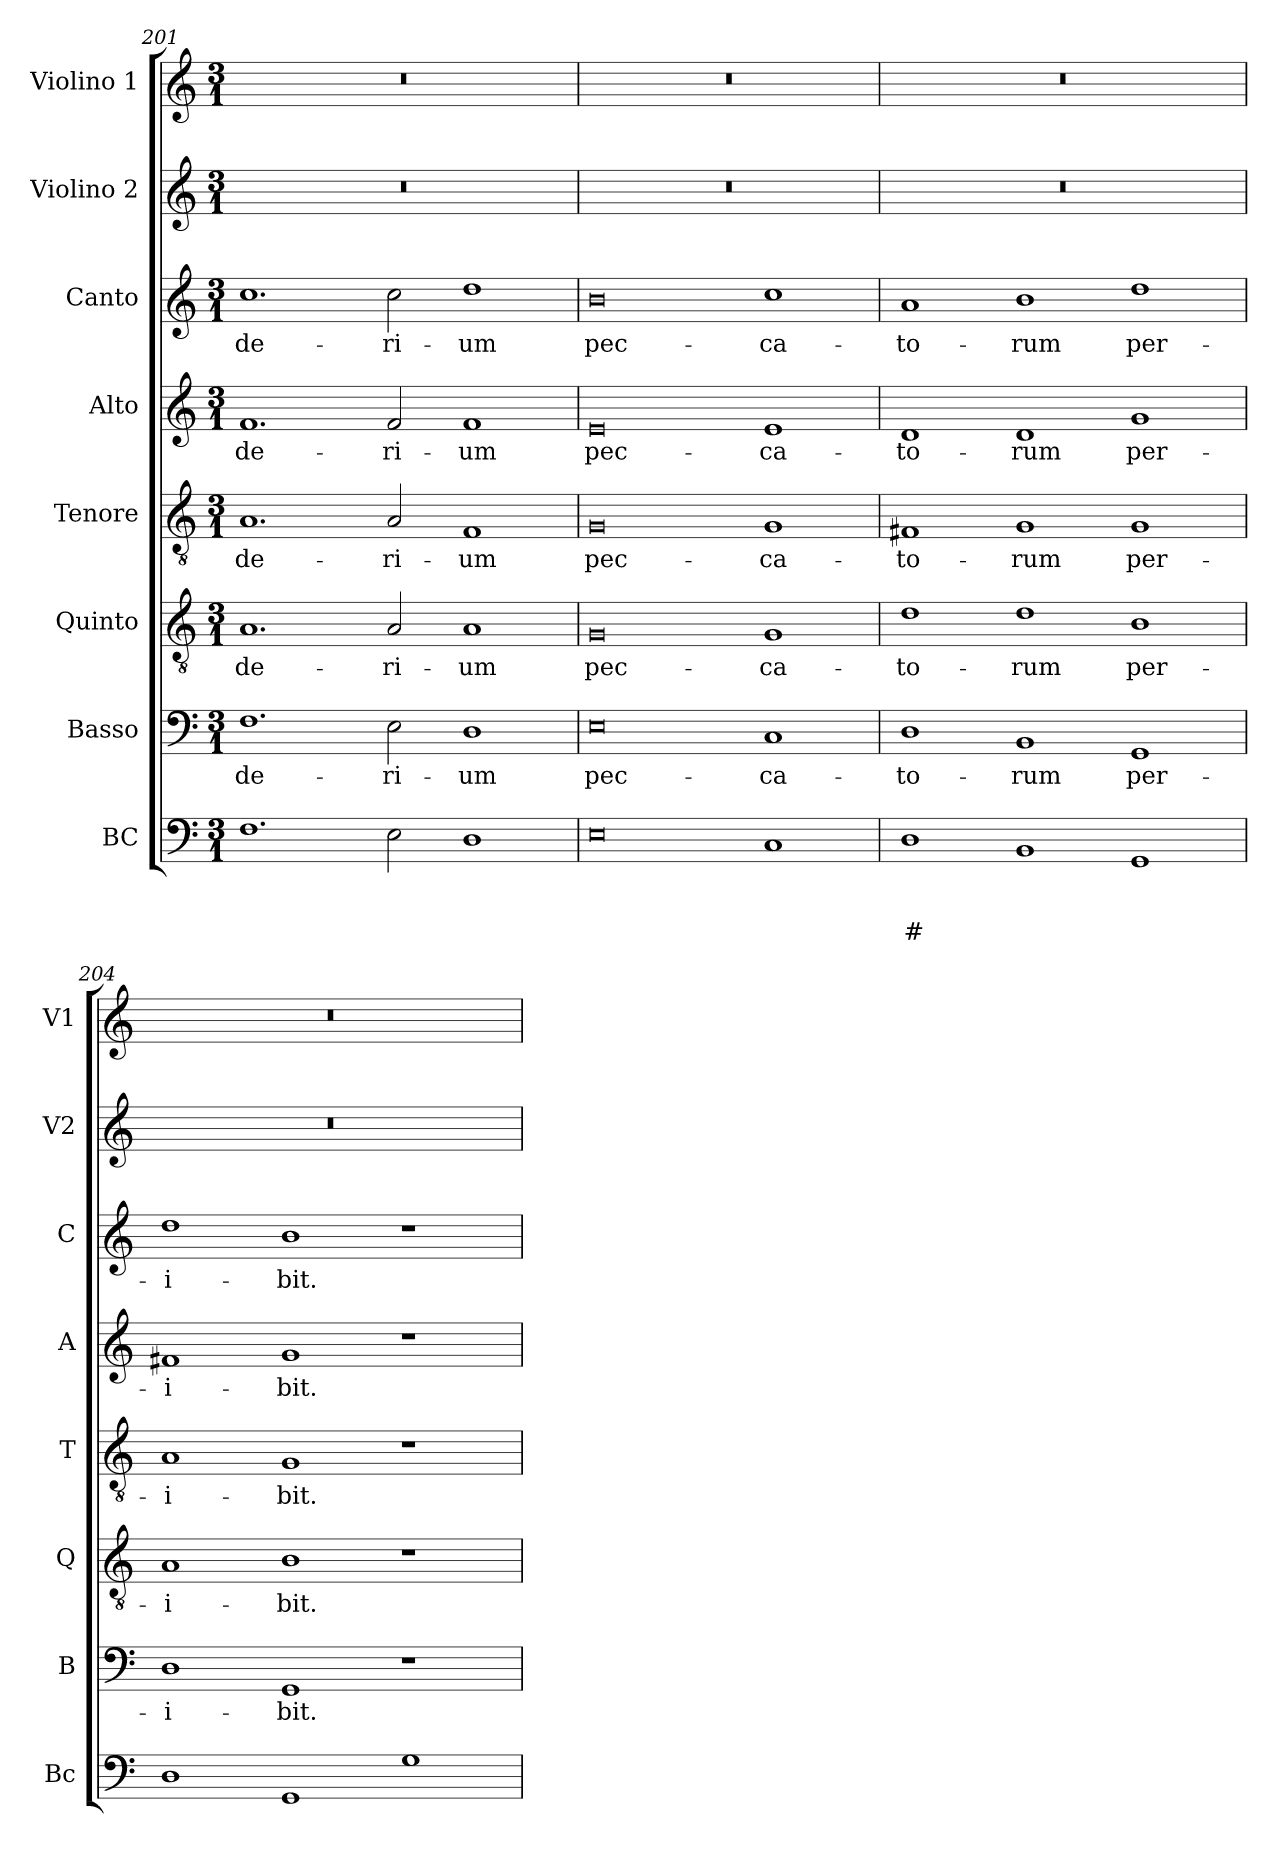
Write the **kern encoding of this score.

**kern	**text	**text	**text	**kern	**text	**kern	**text	**kern	**text	**kern	**text	**kern	**text	**kern	**kern
*part8	*part8	*part8	*part8	*part7	*part7	*part6	*part6	*part5	*part5	*part4	*part4	*part3	*part3	*part2	*part1
*staff8	*staff8	*staff8	*staff8	*staff7	*staff7	*staff6	*staff6	*staff5	*staff5	*staff4	*staff4	*staff3	*staff3	*staff2	*staff1
*I"BC	*	*	*	*I"Basso	*	*I"Quinto	*	*I"Tenore	*	*I"Alto	*	*I"Canto	*	*I"Violino 2	*I"Violino 1
*I'Bc	*	*	*	*I'B	*	*I'Q	*	*I'T	*	*I'A	*	*I'C	*	*I'V2	*I'V1
*clefF4	*	*	*	*clefF4	*	*clefGv2	*	*clefGv2	*	*clefG2	*	*clefG2	*	*clefG2	*clefG2
*k[]	*	*	*	*k[]	*	*k[]	*	*k[]	*	*k[]	*	*k[]	*	*k[]	*k[]
*C:	*	*	*	*C:	*	*C:	*	*C:	*	*C:	*	*C:	*	*C:	*C:
*M3/1	*	*	*	*M3/1	*	*M3/1	*	*M3/1	*	*M3/1	*	*M3/1	*	*M3/1	*M3/1
=201	=201	=201	=201	=201	=201	=201	=201	=201	=201	=201	=201	=201	=201	=201	=201
!	!	!	!	!	!LO:LY:b	!	!LO:LY:b	!	!LO:LY:b	!	!LO:LY:b	!	!LO:LY:b	!	!
1.F	.	.	.	1.F	-de-	1.A	-de-	1.A	-de-	1.f	-de-	1.cc	-de-	0.r	0.r
!	!	!	!	!	!LO:LY:b	!	!LO:LY:b	!	!LO:LY:b	!	!LO:LY:b	!	!LO:LY:b	!	!
2E\	.	.	.	2E\	-ri-	2A/	-ri-	2A/	-ri-	2f/	-ri-	2cc\	-ri-	.	.
!	!	!	!	!	!LO:LY:b	!	!LO:LY:b	!	!LO:LY:b	!	!LO:LY:b	!	!LO:LY:b	!	!
1D	.	.	.	1D	-um	1A	-um	1F	-um	1f	-um	1dd	-um	.	.
=202	=202	=202	=202	=202	=202	=202	=202	=202	=202	=202	=202	=202	=202	=202	=202
!	!	!	!	!	!LO:LY:b	!	!LO:LY:b	!	!LO:LY:b	!	!LO:LY:b	!	!LO:LY:b	!	!
0E	.	.	.	0E	pec-	0G	pec-	0G	pec-	0e	pec-	0b	pec-	0.r	0.r
!	!	!	!	!	!LO:LY:b	!	!LO:LY:b	!	!LO:LY:b	!	!LO:LY:b	!	!LO:LY:b	!	!
1C	.	.	.	1C	-ca-	1G	-ca-	1G	-ca-	1e	-ca-	1cc	-ca-	.	.
=203	=203	=203	=203	=203	=203	=203	=203	=203	=203	=203	=203	=203	=203	=203	=203
!	!	!	!LO:LY:b	!	!LO:LY:b	!	!LO:LY:b	!	!LO:LY:b	!	!LO:LY:b	!	!LO:LY:b	!	!
1D	.	.	#	1D	-to-	1d	-to-	1F#X	-to-	1d	-to-	1a	-to-	0.r	0.r
!	!	!	!	!	!LO:LY:b	!	!LO:LY:b	!	!LO:LY:b	!	!LO:LY:b	!	!LO:LY:b	!	!
1BB	.	.	.	1BB	-rum	1d	-rum	1G	-rum	1d	-rum	1b	-rum	.	.
!	!	!	!	!	!LO:LY:b	!	!LO:LY:b	!	!LO:LY:b	!	!LO:LY:b	!	!LO:LY:b	!	!
1GG	.	.	.	1GG	per-	1B	per-	1G	per-	1g	per-	1dd	per-	.	.
=204	=204	=204	=204	=204	=204	=204	=204	=204	=204	=204	=204	=204	=204	=204	=204
!	!	!	!	!	!LO:LY:b	!	!LO:LY:b	!	!LO:LY:b	!	!LO:LY:b	!	!LO:LY:b	!	!
1D	.	.	.	1D	-i-	1A	-i-	1A	-i-	1f#X	-i-	1dd	-i-	0.r	0.r
!	!	!	!	!	!LO:LY:b	!	!LO:LY:b	!	!LO:LY:b	!	!LO:LY:b	!	!LO:LY:b	!	!
1GG	.	.	.	1GG	-bit.	1B	-bit.	1G	-bit.	1g	-bit.	1b	-bit.	.	.
1G	.	.	.	1r	.	1r	.	1r	.	1r	.	1r	.	.	.
=	=	=	=	=	=	=	=	=	=	=	=	=	=	=	=
*-	*-	*-	*-	*-	*-	*-	*-	*-	*-	*-	*-	*-	*-	*-	*-
